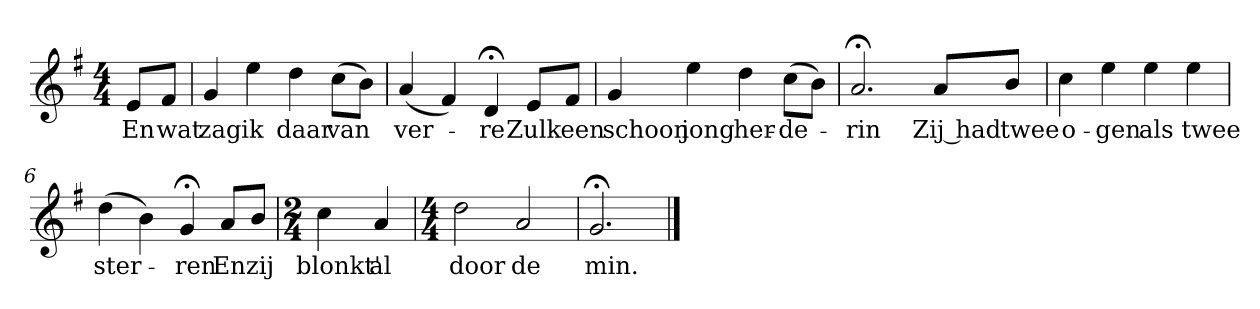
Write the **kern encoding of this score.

**kern	**text
*part1	*part1
*staff1	*staff1
*k[f#]	*
*G:	*
*M4/4	*
*MM120	*
=	=
8eL	En
8f#J	wat
=1	=1
4g	zag
4ee	ik
4dd	daar
(8ccL	van
8bJ)	.
=2	=2
(4a	ver-
4f#)	.
4d;<	-re
8eL	Zulk
8f#J	een
=3	=3
4g	schoon
4ee	jong
4dd	her-
(8ccL	-de-
8bJ)	.
=4	=4
2.a;<	-rin
8aL	Zij had
8bJ	twee
=5	=5
4cc	o-
4ee	-gen
4ee	als
4ee	twee
=6	=6
(4dd	ster-
4b)	.
4g;<	-ren
8aL	En
8bJ	zij
=7	=7
*M2/4	*
4cc	blonkt'
4a	al
=8	=8
*M4/4	*
2dd	door
2a	de
=9	=9
2.g;<	min.
==	==
*-	*-
